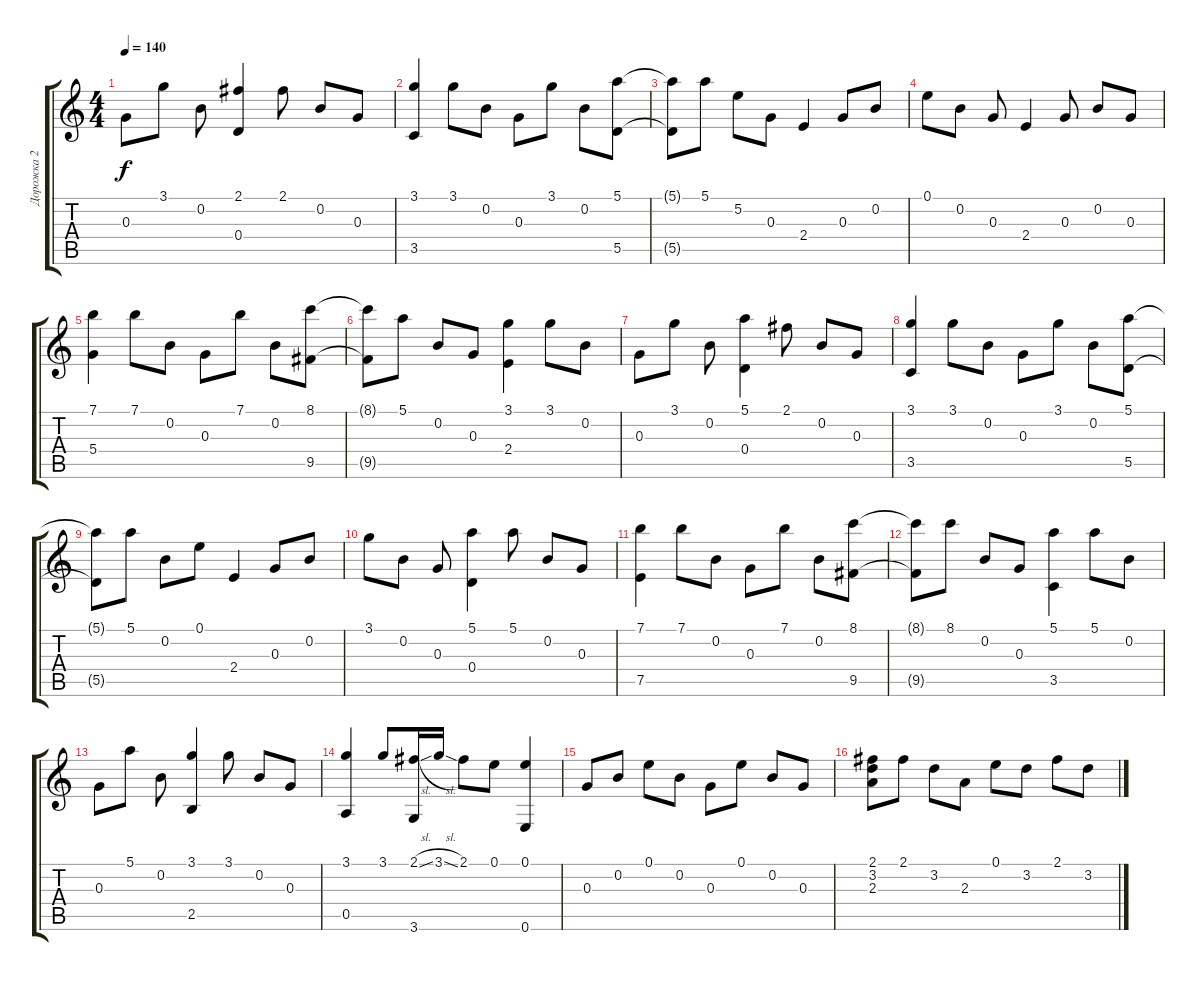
\track ("Дорожка 2" "Дорожка 2") {instrument acousticguitarsteel}
\staff {score tabs}
\tuning (E4 B3 G3 D3 A2 E2) {hide}
\ts (4 4)
\tempo 140
\clef g2
\ks c
0.3.8{dy f} 3.1.8 0.2.8 (2.1 0.4).4 2.1.8 0.2.8 0.3.8 |
(3.1 3.5).4 3.1.8 0.2.8 0.3.8 3.1.8 0.2.8 (5.1 5.5).8 |
(5.1{t} 5.5{t}).8 5.1.8 5.2.8 0.3.8 2.4.4 0.3.8 0.2.8 |
0.1.8 0.2.8 0.3.8 2.4.4 0.3.8 0.2.8 0.3.8 |
(7.1 5.4).4 7.1.8 0.2.8 0.3.8 7.1.8 0.2.8 (8.1 9.5).8 |
(8.1{t} 9.5{t}).8 5.1.8 0.2.8 0.3.8 (3.1 2.4).4 3.1.8 0.2.8 |
0.3.8 3.1.8 0.2.8 (5.1 0.4).4 2.1.8 0.2.8 0.3.8 |
(3.1 3.5).4 3.1.8 0.2.8 0.3.8 3.1.8 0.2.8 (5.1 5.5).8 |
(5.1{t} 5.5{t}).8 5.1.8 0.2.8 0.1.8 2.4.4 0.3.8 0.2.8 |
3.1.8 0.2.8 0.3.8 (5.1 0.4).4 5.1.8 0.2.8 0.3.8 |
(7.1 7.5).4 7.1.8 0.2.8 0.3.8 7.1.8 0.2.8 (8.1 9.5).8 |
(8.1{t} 9.5{t}).8 8.1.8 0.2.8 0.3.8 (5.1 3.5).4 5.1.8 0.2.8 |
0.3.8 5.1.8 0.2.8 (3.1 2.5).4 3.1.8 0.2.8 0.3.8 |
(3.1 0.5).4 3.1.8 (2.1{sl} 3.6).16 3.1{sl}.16 2.1.8 0.1.8 (0.1 0.6).4 |
0.3.8 0.2.8 0.1.8 0.2.8 0.3.8 0.1.8 0.2.8 0.3.8 |
(2.1 3.2 2.3).8 2.1.8 3.2.8 2.3.8 0.1.8 3.2.8 2.1.8 3.2.8
